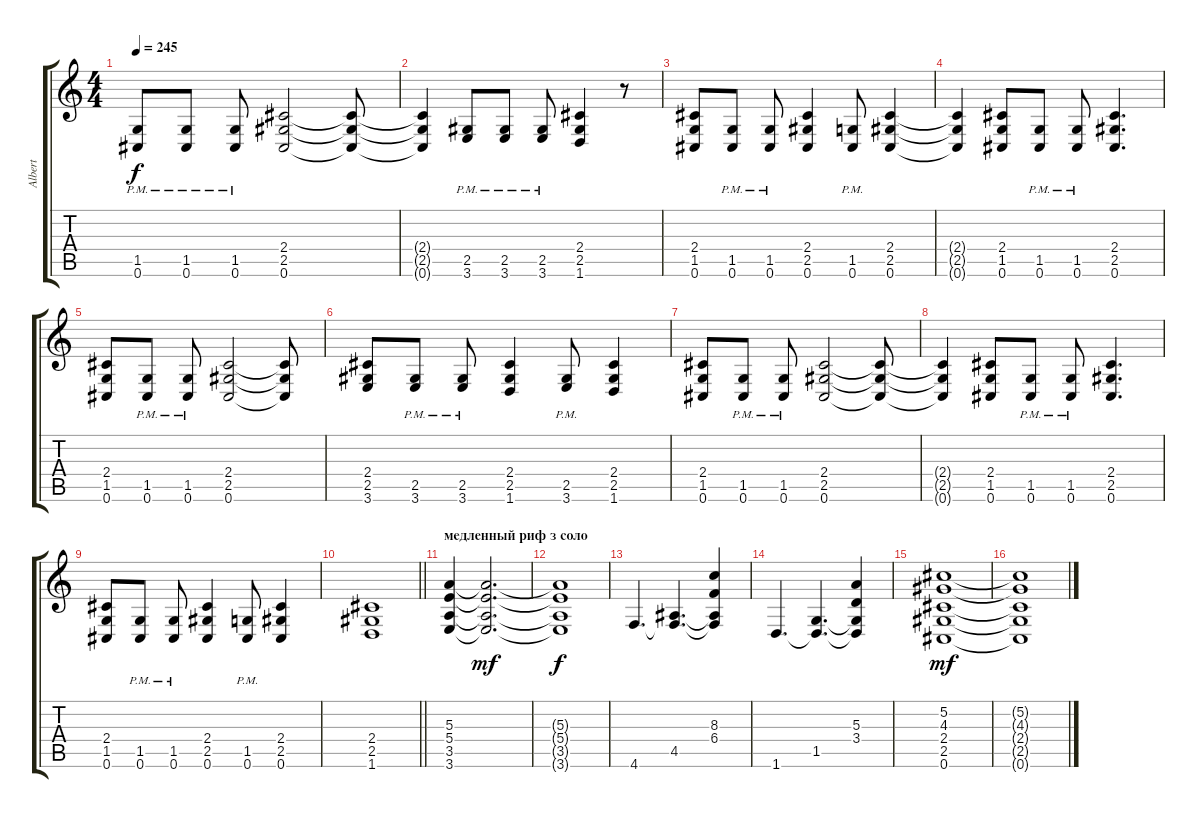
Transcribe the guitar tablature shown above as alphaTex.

\track ("Albert" "Albert") {instrument distortionguitar}
\staff {score tabs}
\tuning (Db4 Ab3 E3 B2 Gb2 Db2) {hide}
\ts (4 4)
\tempo 245
\clef g2
\ks c
(1.5{pm} 0.6{pm}).8{dy f} (1.5{pm} 0.6{pm}).8 (1.5{pm} 0.6{pm}).8 (2.4 2.5 0.6).2 (2.4{t} 2.5{t} 0.6{t}).8 |
(2.4{t} 2.5{t} 0.6{t}).4 (2.5{pm} 3.6{pm}).8 (2.5{pm} 3.6{pm}).8 (2.5{pm} 3.6{pm}).8 (2.4 2.5 1.6).4 r.8 |
(2.4 1.5 0.6).8 (1.5{pm} 0.6{pm}).8 (1.5{pm} 0.6{pm}).8 (2.4 2.5 0.6).4 (1.5{pm} 0.6{pm}).8 (2.4 2.5 0.6).4 |
(2.4{t} 2.5{t} 0.6{t}).4 (2.4 1.5 0.6).8 (1.5{pm} 0.6{pm}).8 (1.5{pm} 0.6{pm}).8 (2.4 2.5 0.6).4{d} |
(2.4 1.5 0.6).8 (1.5{pm} 0.6{pm}).8 (1.5{pm} 0.6{pm}).8 (2.4 2.5 0.6).2 (2.4{t} 2.5{t} 0.6{t}).8 |
(2.4 2.5 3.6).8 (2.5{pm} 3.6{pm}).8 (2.5{pm} 3.6{pm}).8 (2.4 2.5 1.6).4 (2.5{pm} 3.6{pm}).8 (2.4 2.5 1.6).4 |
(2.4 1.5 0.6).8 (1.5{pm} 0.6{pm}).8 (1.5{pm} 0.6{pm}).8 (2.4 2.5 0.6).2 (2.4{t} 2.5{t} 0.6{t}).8 |
(2.4{t} 2.5{t} 0.6{t}).4 (2.4 1.5 0.6).8 (1.5{pm} 0.6{pm}).8 (1.5{pm} 0.6{pm}).8 (2.4 2.5 0.6).4{d} |
(2.4 1.5 0.6).8 (1.5{pm} 0.6{pm}).8 (1.5{pm} 0.6{pm}).8 (2.4 2.5 0.6).4 (1.5{pm} 0.6{pm}).8 (2.4 2.5 0.6).4 |
\barLineRight lightlight
(2.4 2.5 1.6).1 |
\section ("" "медленный риф з соло")
(5.3 5.4 3.5 3.6).4 (5.3{t} 5.4{t} 3.5{t} 3.6{t}).2{d dy mf} |
(5.3{t} 5.4{t} 3.5{t} 3.6{t}).1{dy f} |
4.6.4{d} (4.5 4.6{t}).4{d} (8.3 6.4 4.5{t} 4.6{t}).4 |
1.6.4{d} (1.5 1.6{t}).4{d} (5.3 3.4 1.5{t} 1.6{t}).4 |
(5.2 4.3 2.4 2.5 0.6).1{dy mf} |
(5.2{t} 4.3{t} 2.4{t} 2.5{t} 0.6{t}).1
